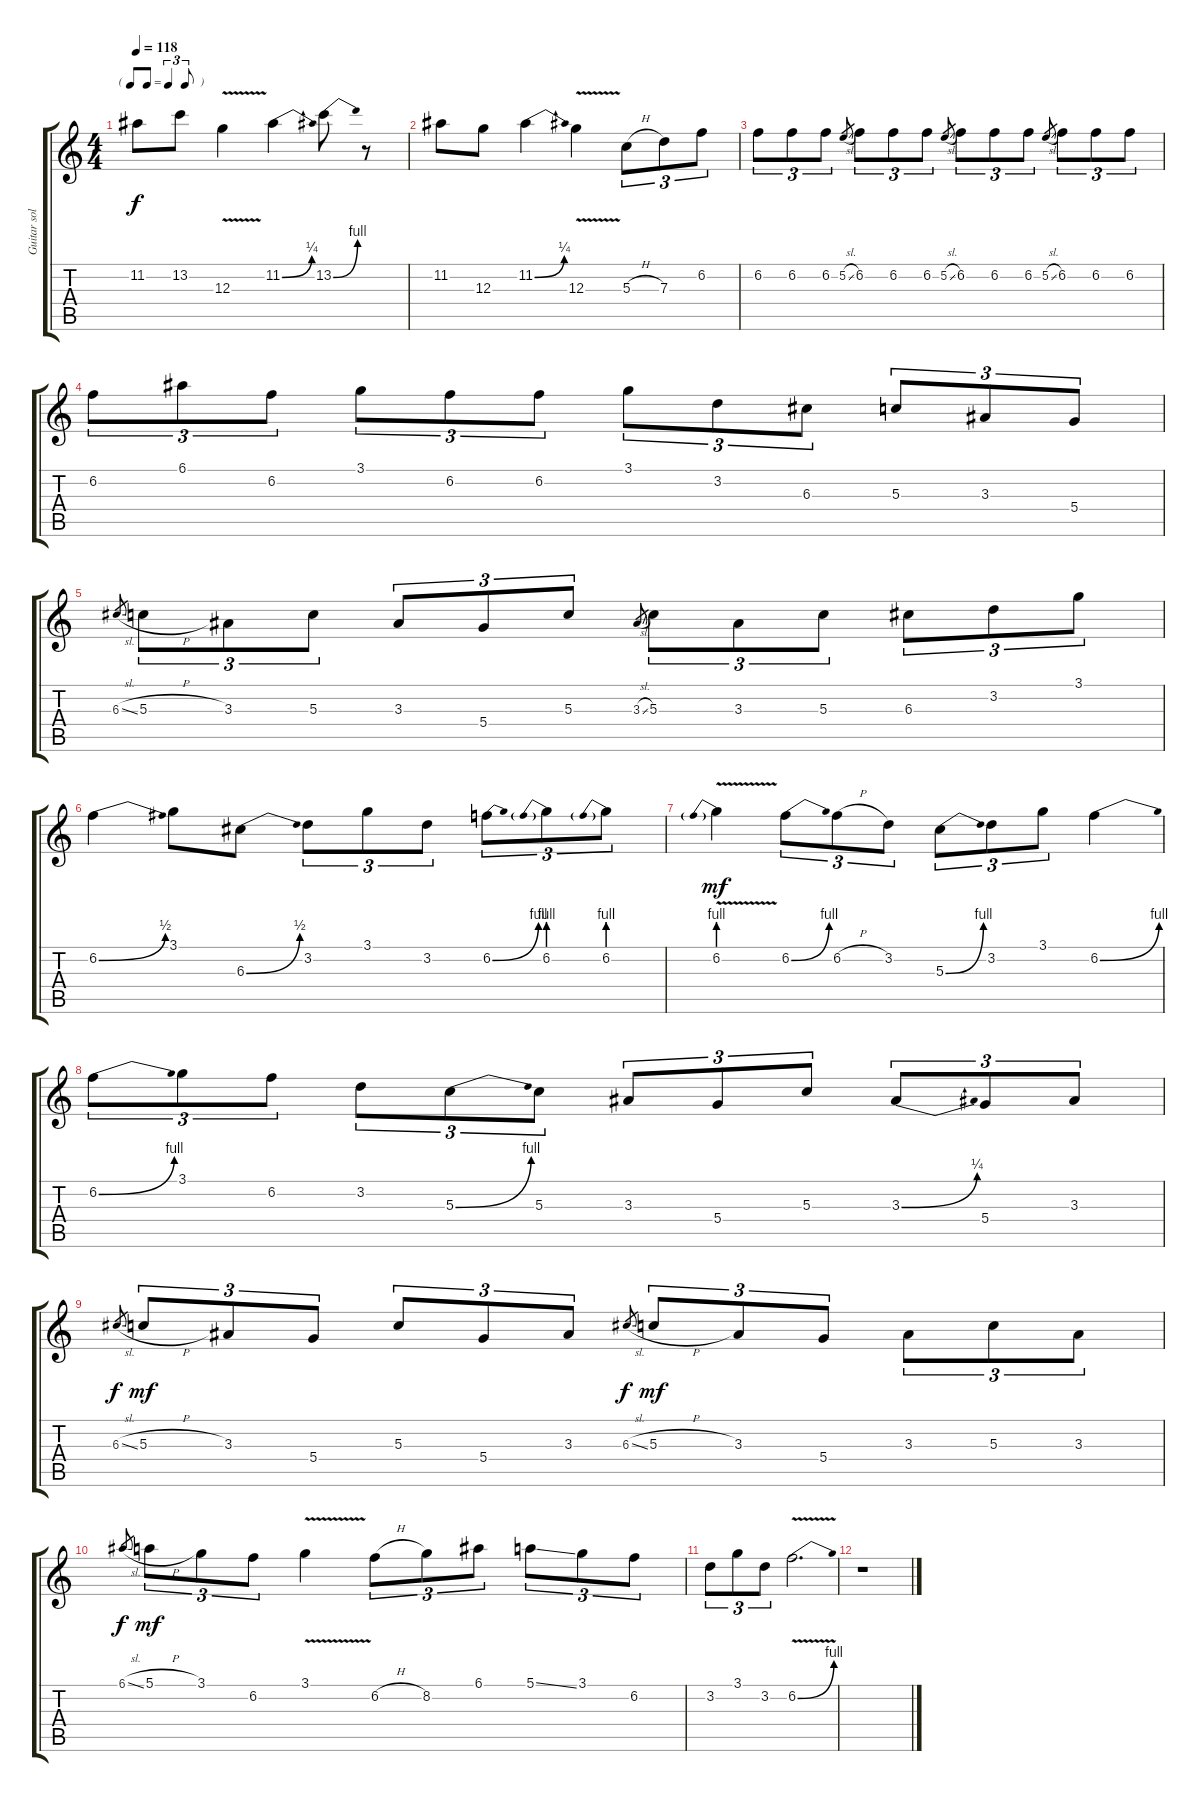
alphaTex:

\track ("Guitar solo" "Guitar sol") {instrument overdrivenguitar}
\staff {score tabs}
\tuning (E4 B3 G3 D3 A2 E2) {hide}
\ts (4 4)
\tf triplet8th
\tempo 118
\clef g2
\ks c
11.2.8{dy f} 13.2.8 12.3{v}.4 11.2{be (bend 0 0 60 1)}.4 13.2{be (bend 0 0 60 4)}.8 r.8 |
11.2.8 12.3.8 11.2{be (bend 0 0 60 1)}.4 12.3{v}.4 5.3{h}.8{tu (3 2)} 7.3.8{tu (3 2)} 6.2.8{tu (3 2)} |
6.2.8{tu (3 2)} 6.2.8{tu (3 2)} 6.2.8{tu (3 2)} 5.2{sl}.8{gr} 6.2.8{tu (3 2)} 6.2.8{tu (3 2)} 6.2.8{tu (3 2)} 5.2{sl}.8{gr} 6.2.8{tu (3 2)} 6.2.8{tu (3 2)} 6.2.8{tu (3 2)} 5.2{sl}.8{gr} 6.2.8{tu (3 2)} 6.2.8{tu (3 2)} 6.2.8{tu (3 2)} |
6.2.8{tu (3 2)} 6.1.8{tu (3 2)} 6.2.8{tu (3 2)} 3.1.8{tu (3 2)} 6.2.8{tu (3 2)} 6.2.8{tu (3 2)} 3.1.8{tu (3 2)} 3.2.8{tu (3 2)} 6.3.8{tu (3 2)} 5.3.8{tu (3 2)} 3.3.8{tu (3 2)} 5.4.8{tu (3 2)} |
6.3{sl}.8{gr} 5.3{h}.8{tu (3 2)} 3.3.8{tu (3 2)} 5.3.8{tu (3 2)} 3.3.8{tu (3 2)} 5.4.8{tu (3 2)} 5.3.8{tu (3 2)} 3.3{sl}.8{gr} 5.3.8{tu (3 2)} 3.3.8{tu (3 2)} 5.3.8{tu (3 2)} 6.3.8{tu (3 2)} 3.2.8{tu (3 2)} 3.1.8{tu (3 2)} |
6.2{be (bend 0 0 60 2)}.4 3.1.8 6.3{be (bend 0 0 60 2)}.8 3.2.8{tu (3 2)} 3.1.8{tu (3 2)} 3.2.8{tu (3 2)} 6.2{be (bend 0 0 60 4)}.8{tu (3 2)} 6.2{be (prebend 0 4 60 4)}.8{tu (3 2)} 6.2{be (prebend 0 4 60 4)}.8{tu (3 2)} |
6.2{be (prebend 0 4 60 4) v}.4{dy mf} 6.2{be (bend 0 0 60 4)}.8{tu (3 2)} 6.2{h}.8{tu (3 2)} 3.2.8{tu (3 2)} 5.3{be (bend 0 0 60 4)}.8{tu (3 2)} 3.2.8{tu (3 2)} 3.1.8{tu (3 2)} 6.2{be (bend 0 0 60 4)}.4 |
6.2{be (bend 0 0 60 4)}.8{tu (3 2)} 3.1.8{tu (3 2)} 6.2.8{tu (3 2)} 3.2.8{tu (3 2)} 5.3{be (bend 0 0 60 4)}.8{tu (3 2)} 5.3.8{tu (3 2)} 3.3.8{tu (3 2)} 5.4.8{tu (3 2)} 5.3.8{tu (3 2)} 3.3{be (bend 0 0 60 1)}.8{tu (3 2)} 5.4.8{tu (3 2)} 3.3.8{tu (3 2)} |
6.3{sl}.8{gr dy f} 5.3{h}.8{tu (3 2) dy mf} 3.3.8{tu (3 2)} 5.4.8{tu (3 2)} 5.3.8{tu (3 2)} 5.4.8{tu (3 2)} 3.3.8{tu (3 2)} 6.3{sl}.8{gr dy f} 5.3{h}.8{tu (3 2) dy mf} 3.3.8{tu (3 2)} 5.4.8{tu (3 2)} 3.3.8{tu (3 2)} 5.3.8{tu (3 2)} 3.3.8{tu (3 2)} |
6.1{sl}.8{gr dy f} 5.1{h}.8{tu (3 2) dy mf} 3.1.8{tu (3 2)} 6.2.8{tu (3 2)} 3.1{v}.4 6.2{h}.8{tu (3 2)} 8.2.8{tu (3 2)} 6.1.8{tu (3 2)} 5.1{ss}.8{tu (3 2)} 3.1.8{tu (3 2)} 6.2.8{tu (3 2)} |
3.2.8{tu (3 2)} 3.1.8{tu (3 2)} 3.2.8{tu (3 2)} 6.2{be (bend 0 0 60 4) v}.2{d} |
r.1
